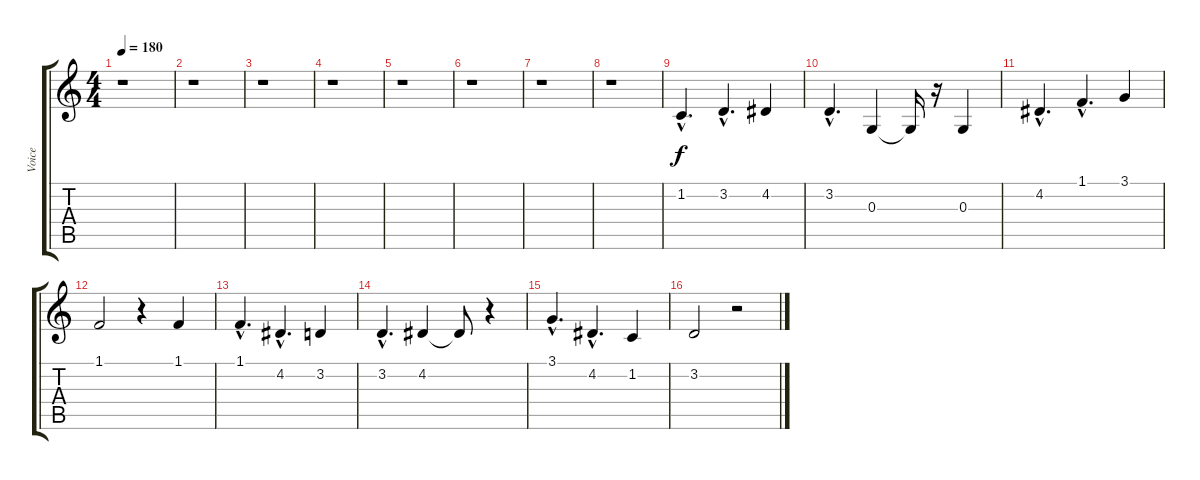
\track ("Voice" "Voice") {instrument lead6voice}
\staff {score tabs}
\tuning (E4 B3 G3 D3 A2 E2) {hide}
\ts (4 4)
\tempo 180
\clef g2
\ks c
r.1{dy f} |
r.1 |
r.1 |
r.1 |
r.1 |
r.1 |
r.1 |
r.1 |
1.2{hac}.4{d} 3.2{hac}.4{d} 4.2.4 |
3.2{hac}.4{d} 0.3.4 0.3{t}.16 r.16 0.3.4 |
4.2{hac}.4{d} 1.1{hac}.4{d} 3.1.4 |
1.1.2 r.4 1.1.4 |
1.1{hac}.4{d} 4.2{hac}.4{d} 3.2.4 |
3.2{hac}.4{d} 4.2.4 4.2{t}.8 r.4 |
3.1{hac}.4{d} 4.2{hac}.4{d} 1.2.4 |
3.2.2 r.2
